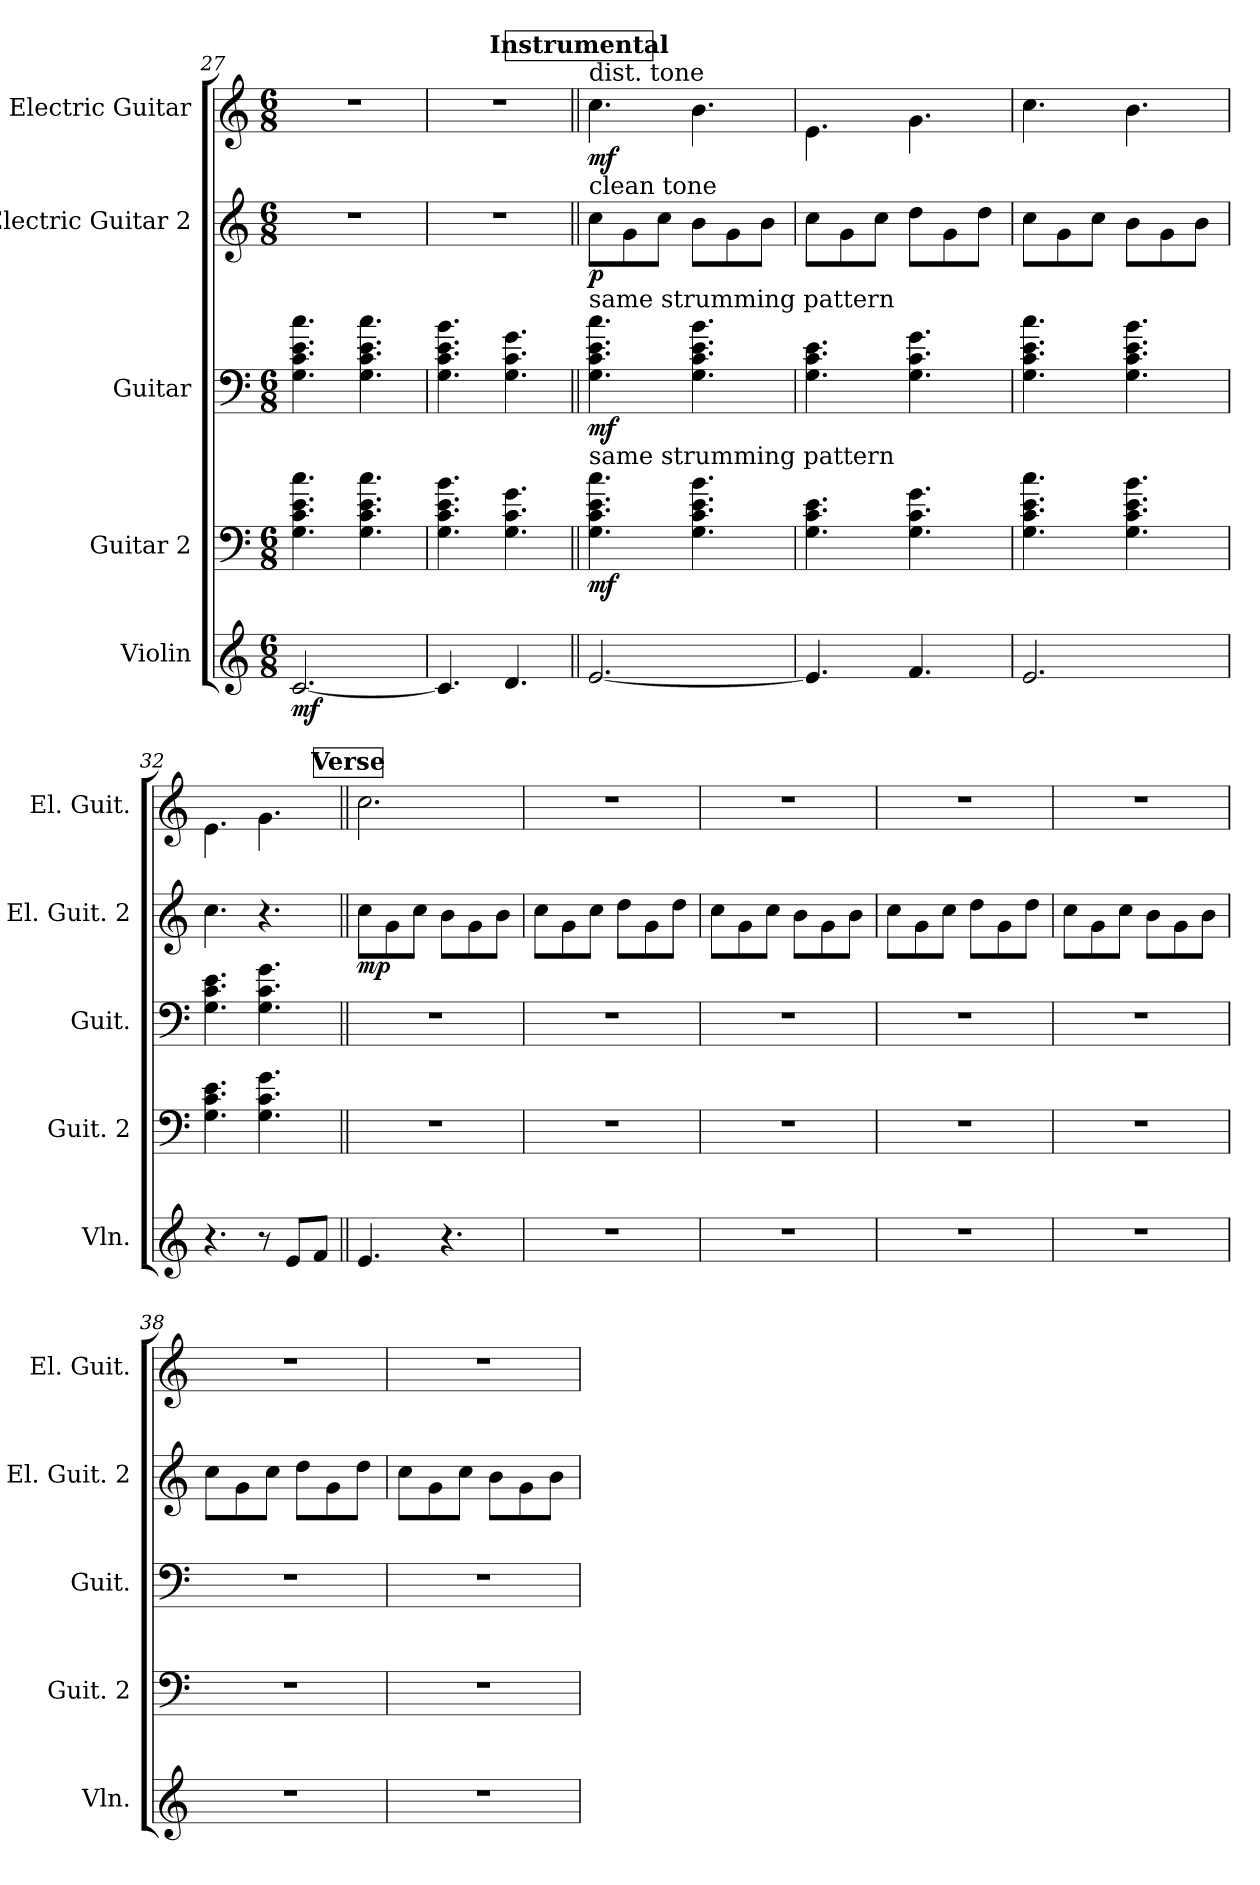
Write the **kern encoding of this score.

**kern	**dynam	**kern	**dynam	**kern	**dynam	**kern	**dynam	**kern	**dynam
*part5	*part5	*part4	*part4	*part3	*part3	*part2	*part2	*part1	*part1
*staff5	*staff5	*staff4	*staff4	*staff3	*staff3	*staff2	*staff2	*staff1	*staff1
*I"Violin	*	*I"Guitar 2	*	*I"Guitar	*	*I"Electric Guitar 2	*	*I"Electric Guitar	*
*I'Vln.	*	*I'Guit. 2	*	*I'Guit.	*	*I'El. Guit. 2	*	*I'El. Guit.	*
!!LO:PB:g=z
*clefG2	*	*	*	*	*	*	*	*	*
*k[]	*	*k[]	*	*k[]	*	*k[]	*	*k[]	*
*M6/8	*	*M6/8	*	*M6/8	*	*M6/8	*	*M6/8	*
=27	=27	=27	=27	=27	=27	=27	=27	=27	=27
!	!LO:DY:b	!	!	!	!	!	!	!	!
[2.c/	mf	4.G\ 4.c\ 4.e\ 4.cc\	.	4.G\ 4.c\ 4.e\ 4.cc\	.	2.r	.	2.r	.
.	.	4.G\ 4.c\ 4.e\ 4.cc\	.	4.G\ 4.c\ 4.e\ 4.cc\	.	.	.	.	.
=28	=28	=28	=28	=28	=28	=28	=28	=28	=28
4.c/]	.	4.G\ 4.c\ 4.e\ 4.b\	.	4.G\ 4.c\ 4.e\ 4.b\	.	2.r	.	2.r	.
4.d/	.	4.G\ 4.c\ 4.g\	.	4.G\ 4.c\ 4.g\	.	.	.	.	.
!!LO:REH:place=s1:a:B:fs=14:t=Instrumental
=29||	=29||	=29||	=29||	=29||	=29||	=29||	=29||	=29||	=29||
!	!	!	!	!	!	!	!	!LO:TX:a:t=dist. tone	!
!	!	!	!	!	!	!LO:TX:a:t=clean tone	!	!	!
!	!	!	!	!LO:TX:a:t=same strumming pattern	!	!	!	!	!
!	!	!LO:TX:a:t=same strumming pattern	!	!	!	!	!	!	!
!	!	!	!LO:DY:b	!	!LO:DY:b	!	!LO:DY:b	!	!LO:DY:b
[2.e/	.	4.G\ 4.c\ 4.e\ 4.cc\	mf	4.G\ 4.c\ 4.e\ 4.cc\	mf	8cc\L	p	4.cc\	mf
.	.	.	.	.	.	8g\	.	.	.
.	.	.	.	.	.	8cc\J	.	.	.
.	.	4.G\ 4.c\ 4.e\ 4.b\	.	4.G\ 4.c\ 4.e\ 4.b\	.	8b\L	.	4.b\	.
.	.	.	.	.	.	8g\	.	.	.
.	.	.	.	.	.	8b\J	.	.	.
=30	=30	=30	=30	=30	=30	=30	=30	=30	=30
4.e/]	.	4.G\ 4.c\ 4.e\	.	4.G\ 4.c\ 4.e\	.	8cc\L	.	4.e\	.
.	.	.	.	.	.	8g\	.	.	.
.	.	.	.	.	.	8cc\J	.	.	.
4.f/	.	4.G\ 4.c\ 4.g\	.	4.G\ 4.c\ 4.g\	.	8dd\L	.	4.g\	.
.	.	.	.	.	.	8g\	.	.	.
.	.	.	.	.	.	8dd\J	.	.	.
=31	=31	=31	=31	=31	=31	=31	=31	=31	=31
2.e/	.	4.G\ 4.c\ 4.e\ 4.cc\	.	4.G\ 4.c\ 4.e\ 4.cc\	.	8cc\L	.	4.cc\	.
.	.	.	.	.	.	8g\	.	.	.
.	.	.	.	.	.	8cc\J	.	.	.
.	.	4.G\ 4.c\ 4.e\ 4.b\	.	4.G\ 4.c\ 4.e\ 4.b\	.	8b\L	.	4.b\	.
.	.	.	.	.	.	8g\	.	.	.
.	.	.	.	.	.	8b\J	.	.	.
=32	=32	=32	=32	=32	=32	=32	=32	=32	=32
4.r	.	4.G\ 4.c\ 4.e\	.	4.G\ 4.c\ 4.e\	.	4.cc\	.	4.e\	.
8r	.	4.G\ 4.c\ 4.g\	.	4.G\ 4.c\ 4.g\	.	4.r	.	4.g\	.
8e/L	.	.	.	.	.	.	.	.	.
8f/J	.	.	.	.	.	.	.	.	.
!!LO:PB:g=z
!!LO:REH:place=s1:a:B:fs=14:t=Verse
=33||	=33||	=33||	=33||	=33||	=33||	=33||	=33||	=33||	=33||
!	!	!	!	!	!	!	!LO:DY:b	!	!
4.e/	.	2.r	.	2.r	.	8cc\L	mp	2.cc\	.
.	.	.	.	.	.	8g\	.	.	.
.	.	.	.	.	.	8cc\J	.	.	.
4.r	.	.	.	.	.	8b\L	.	.	.
.	.	.	.	.	.	8g\	.	.	.
.	.	.	.	.	.	8b\J	.	.	.
=34	=34	=34	=34	=34	=34	=34	=34	=34	=34
2.r	.	2.r	.	2.r	.	8cc\L	.	2.r	.
.	.	.	.	.	.	8g\	.	.	.
.	.	.	.	.	.	8cc\J	.	.	.
.	.	.	.	.	.	8dd\L	.	.	.
.	.	.	.	.	.	8g\	.	.	.
.	.	.	.	.	.	8dd\J	.	.	.
=35	=35	=35	=35	=35	=35	=35	=35	=35	=35
2.r	.	2.r	.	2.r	.	8cc\L	.	2.r	.
.	.	.	.	.	.	8g\	.	.	.
.	.	.	.	.	.	8cc\J	.	.	.
.	.	.	.	.	.	8b\L	.	.	.
.	.	.	.	.	.	8g\	.	.	.
.	.	.	.	.	.	8b\J	.	.	.
=36	=36	=36	=36	=36	=36	=36	=36	=36	=36
2.r	.	2.r	.	2.r	.	8cc\L	.	2.r	.
.	.	.	.	.	.	8g\	.	.	.
.	.	.	.	.	.	8cc\J	.	.	.
.	.	.	.	.	.	8dd\L	.	.	.
.	.	.	.	.	.	8g\	.	.	.
.	.	.	.	.	.	8dd\J	.	.	.
=37	=37	=37	=37	=37	=37	=37	=37	=37	=37
2.r	.	2.r	.	2.r	.	8cc\L	.	2.r	.
.	.	.	.	.	.	8g\	.	.	.
.	.	.	.	.	.	8cc\J	.	.	.
.	.	.	.	.	.	8b\L	.	.	.
.	.	.	.	.	.	8g\	.	.	.
.	.	.	.	.	.	8b\J	.	.	.
!!LO:LB:g=z
=38	=38	=38	=38	=38	=38	=38	=38	=38	=38
2.r	.	2.r	.	2.r	.	8cc\L	.	2.r	.
.	.	.	.	.	.	8g\	.	.	.
.	.	.	.	.	.	8cc\J	.	.	.
.	.	.	.	.	.	8dd\L	.	.	.
.	.	.	.	.	.	8g\	.	.	.
.	.	.	.	.	.	8dd\J	.	.	.
=39	=39	=39	=39	=39	=39	=39	=39	=39	=39
2.r	.	2.r	.	2.r	.	8cc\L	.	2.r	.
.	.	.	.	.	.	8g\	.	.	.
.	.	.	.	.	.	8cc\J	.	.	.
.	.	.	.	.	.	8b\L	.	.	.
.	.	.	.	.	.	8g\	.	.	.
.	.	.	.	.	.	8b\J	.	.	.
=	=	=	=	=	=	=	=	=	=
*-	*-	*-	*-	*-	*-	*-	*-	*-	*-
